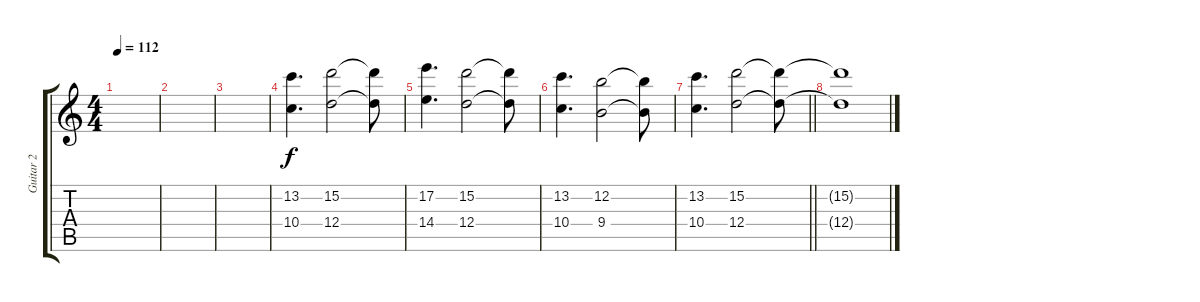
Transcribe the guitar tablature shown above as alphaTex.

\track ("Guitar 2" "Guitar 2") {instrument distortionguitar}
\staff {score tabs}
\tuning (E4 B3 G3 D3 A2 D2) {hide}
\ts (4 4)
\tempo 112
\clef g2
\ks c
|
|
|
(13.2 10.4).4{d} (15.2 12.4).2 (15.2{t} 12.4{t}).8 |
(17.2 14.4).4{d} (15.2 12.4).2 (15.2{t} 12.4{t}).8 |
(13.2 10.4).4{d} (12.2 9.4).2 (12.2{t} 9.4{t}).8 |
\barLineRight lightlight
(13.2 10.4).4{d} (15.2 12.4).2 (15.2{t} 12.4{t}).8 |
(15.2{t} 12.4{t}).1
